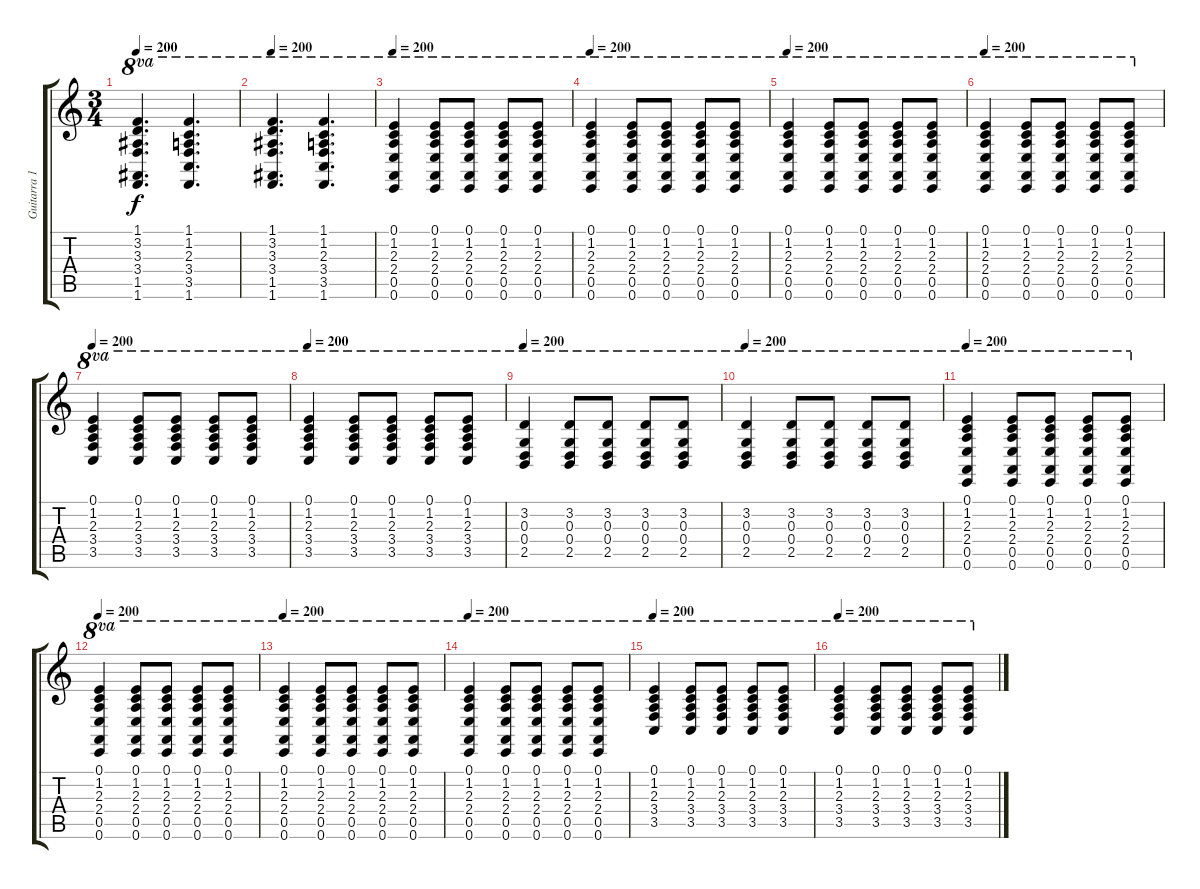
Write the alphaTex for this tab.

\track ("Guitarra 1" "Guitarra 1") {instrument acousticguitarsteel}
\staff {score tabs}
\tuning (E4 B3 G3 D3 A2 E2) {hide}
\ts (3 4)
\tempo 200
\clef g2
\ks c
(1.1 3.2 3.3 3.4 1.5 1.6).4{d ot 8va dy f} (1.1 1.2 2.3 3.4 3.5 1.6).4{d ot 8va} |
\tempo 200
(1.1 3.2 3.3 3.4 1.5 1.6).4{d ot 8va} (1.1 1.2 2.3 3.4 3.5 1.6).4{d ot 8va} |
\tempo 200
(0.1 1.2 2.3 2.4 0.5 0.6).4{ot 8va volume 9} (0.1 1.2 2.3 2.4 0.5 0.6).8{ot 8va} (0.1 1.2 2.3 2.4 0.5 0.6).8{ot 8va} (0.1 1.2 2.3 2.4 0.5 0.6).8{ot 8va} (0.1 1.2 2.3 2.4 0.5 0.6).8{ot 8va} |
\tempo 200
(0.1 1.2 2.3 2.4 0.5 0.6).4{ot 8va} (0.1 1.2 2.3 2.4 0.5 0.6).8{ot 8va} (0.1 1.2 2.3 2.4 0.5 0.6).8{ot 8va} (0.1 1.2 2.3 2.4 0.5 0.6).8{ot 8va} (0.1 1.2 2.3 2.4 0.5 0.6).8{ot 8va} |
\tempo 200
(0.1 1.2 2.3 2.4 0.5 0.6).4{ot 8va} (0.1 1.2 2.3 2.4 0.5 0.6).8{ot 8va} (0.1 1.2 2.3 2.4 0.5 0.6).8{ot 8va} (0.1 1.2 2.3 2.4 0.5 0.6).8{ot 8va} (0.1 1.2 2.3 2.4 0.5 0.6).8{ot 8va} |
\tempo 200
(0.1 1.2 2.3 2.4 0.5 0.6).4{ot 8va} (0.1 1.2 2.3 2.4 0.5 0.6).8{ot 8va} (0.1 1.2 2.3 2.4 0.5 0.6).8{ot 8va} (0.1 1.2 2.3 2.4 0.5 0.6).8{ot 8va} (0.1 1.2 2.3 2.4 0.5 0.6).8{ot 8va} |
\tempo 200
(0.1 1.2 2.3 3.4 3.5).4{ot 8va} (0.1 1.2 2.3 3.4 3.5).8{ot 8va} (0.1 1.2 2.3 3.4 3.5).8{ot 8va} (0.1 1.2 2.3 3.4 3.5).8{ot 8va} (0.1 1.2 2.3 3.4 3.5).8{ot 8va} |
\tempo 200
(0.1 1.2 2.3 3.4 3.5).4{ot 8va} (0.1 1.2 2.3 3.4 3.5).8{ot 8va} (0.1 1.2 2.3 3.4 3.5).8{ot 8va} (0.1 1.2 2.3 3.4 3.5).8{ot 8va} (0.1 1.2 2.3 3.4 3.5).8{ot 8va} |
\tempo 200
(3.2 0.3 0.4 2.5).4{ot 8va} (3.2 0.3 0.4 2.5).8{ot 8va} (3.2 0.3 0.4 2.5).8{ot 8va} (3.2 0.3 0.4 2.5).8{ot 8va} (3.2 0.3 0.4 2.5).8{ot 8va} |
\tempo 200
(3.2 0.3 0.4 2.5).4{ot 8va} (3.2 0.3 0.4 2.5).8{ot 8va} (3.2 0.3 0.4 2.5).8{ot 8va} (3.2 0.3 0.4 2.5).8{ot 8va} (3.2 0.3 0.4 2.5).8{ot 8va} |
\tempo 200
(0.1 1.2 2.3 2.4 0.5 0.6).4{ot 8va} (0.1 1.2 2.3 2.4 0.5 0.6).8{ot 8va} (0.1 1.2 2.3 2.4 0.5 0.6).8{ot 8va} (0.1 1.2 2.3 2.4 0.5 0.6).8{ot 8va} (0.1 1.2 2.3 2.4 0.5 0.6).8{ot 8va} |
\tempo 200
(0.1 1.2 2.3 2.4 0.5 0.6).4{ot 8va} (0.1 1.2 2.3 2.4 0.5 0.6).8{ot 8va} (0.1 1.2 2.3 2.4 0.5 0.6).8{ot 8va} (0.1 1.2 2.3 2.4 0.5 0.6).8{ot 8va} (0.1 1.2 2.3 2.4 0.5 0.6).8{ot 8va} |
\tempo 200
(0.1 1.2 2.3 2.4 0.5 0.6).4{ot 8va} (0.1 1.2 2.3 2.4 0.5 0.6).8{ot 8va} (0.1 1.2 2.3 2.4 0.5 0.6).8{ot 8va} (0.1 1.2 2.3 2.4 0.5 0.6).8{ot 8va} (0.1 1.2 2.3 2.4 0.5 0.6).8{ot 8va} |
\tempo 200
(0.1 1.2 2.3 2.4 0.5 0.6).4{ot 8va} (0.1 1.2 2.3 2.4 0.5 0.6).8{ot 8va} (0.1 1.2 2.3 2.4 0.5 0.6).8{ot 8va} (0.1 1.2 2.3 2.4 0.5 0.6).8{ot 8va} (0.1 1.2 2.3 2.4 0.5 0.6).8{ot 8va} |
\tempo 200
(0.1 1.2 2.3 3.4 3.5).4{ot 8va} (0.1 1.2 2.3 3.4 3.5).8{ot 8va} (0.1 1.2 2.3 3.4 3.5).8{ot 8va} (0.1 1.2 2.3 3.4 3.5).8{ot 8va} (0.1 1.2 2.3 3.4 3.5).8{ot 8va} |
\tempo 200
(0.1 1.2 2.3 3.4 3.5).4{ot 8va} (0.1 1.2 2.3 3.4 3.5).8{ot 8va} (0.1 1.2 2.3 3.4 3.5).8{ot 8va} (0.1 1.2 2.3 3.4 3.5).8{ot 8va} (0.1 1.2 2.3 3.4 3.5).8{ot 8va}
